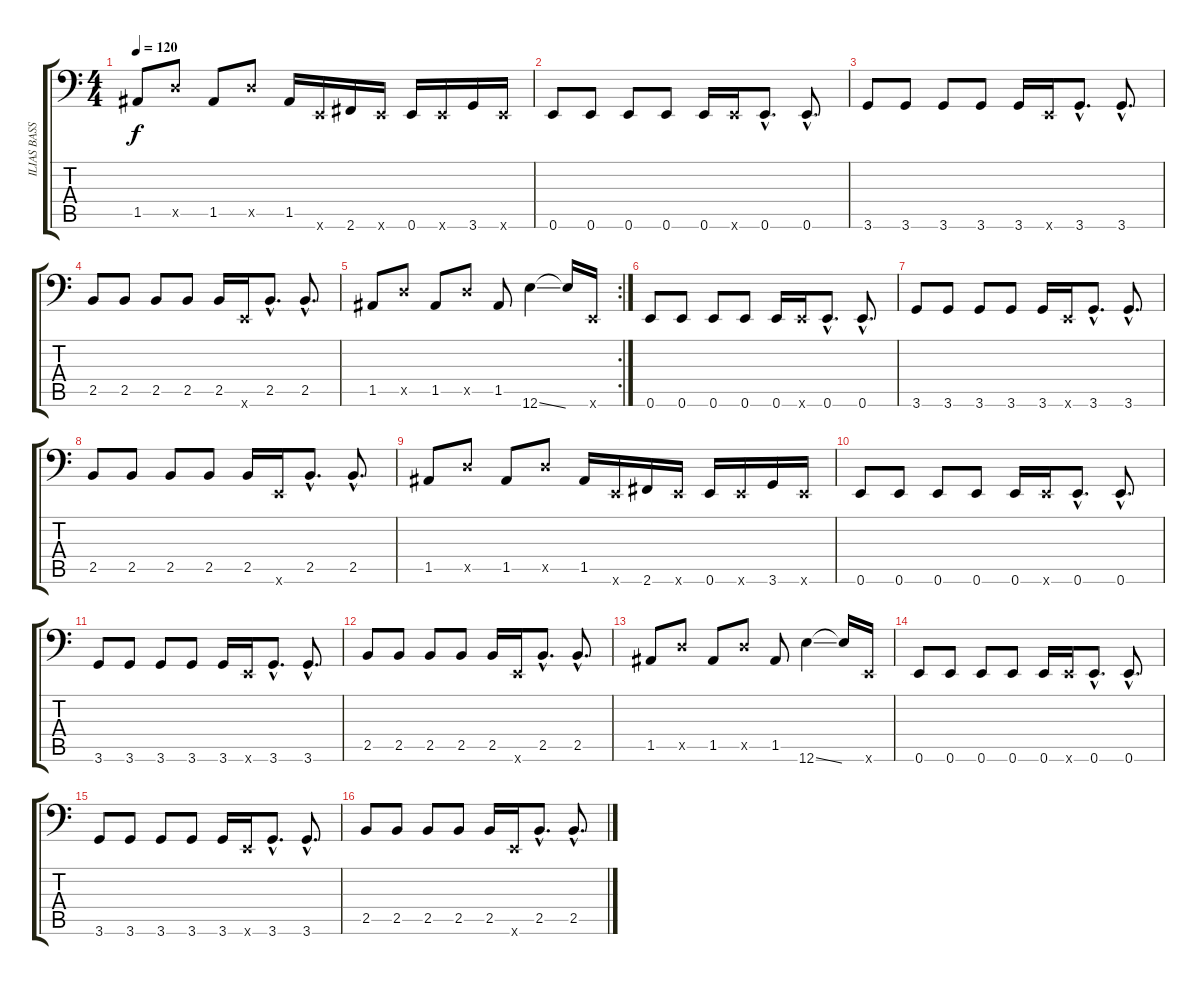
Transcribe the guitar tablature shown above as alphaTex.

\track ("ILIAS BASS" "ILIAS BASS") {instrument electricbasspick}
\staff {score tabs}
\tuning (E3 B2 G2 D2 A1 E1) {hide}
\ts (4 4)
\tempo 120
\clef f4
\ks c
1.5.8{dy f} 5.5{x}.8 1.5.8 5.5{x}.8 1.5.16 0.6{x}.16 2.6.16 0.6{x}.16 0.6.16 0.6{x}.16 3.6.16 0.6{x}.16 |
0.6.8 0.6.8 0.6.8 0.6.8 0.6.16 0.6{x}.16 0.6{hac}.8{d} 0.6{hac}.8{d} |
3.6.8 3.6.8 3.6.8 3.6.8 3.6.16 0.6{x}.16 3.6{hac}.8{d} 3.6{hac}.8{d} |
2.5.8 2.5.8 2.5.8 2.5.8 2.5.16 0.6{x}.16 2.5{hac}.8{d} 2.5{hac}.8{d} |
\rc 2
1.5.8 5.5{x}.8 1.5.8 5.5{x}.8 1.5.8 12.6{ss}.4 12.6{t}.16 0.6{x}.16 |
0.6.8 0.6.8 0.6.8 0.6.8 0.6.16 0.6{x}.16 0.6{hac}.8{d} 0.6{hac}.8{d} |
3.6.8 3.6.8 3.6.8 3.6.8 3.6.16 0.6{x}.16 3.6{hac}.8{d} 3.6{hac}.8{d} |
2.5.8 2.5.8 2.5.8 2.5.8 2.5.16 0.6{x}.16 2.5{hac}.8{d} 2.5{hac}.8{d} |
1.5.8 5.5{x}.8 1.5.8 5.5{x}.8 1.5.16 0.6{x}.16 2.6.16 0.6{x}.16 0.6.16 0.6{x}.16 3.6.16 0.6{x}.16 |
0.6.8 0.6.8 0.6.8 0.6.8 0.6.16 0.6{x}.16 0.6{hac}.8{d} 0.6{hac}.8{d} |
3.6.8 3.6.8 3.6.8 3.6.8 3.6.16 0.6{x}.16 3.6{hac}.8{d} 3.6{hac}.8{d} |
2.5.8 2.5.8 2.5.8 2.5.8 2.5.16 0.6{x}.16 2.5{hac}.8{d} 2.5{hac}.8{d} |
1.5.8 5.5{x}.8 1.5.8 5.5{x}.8 1.5.8 12.6{ss}.4 12.6{t}.16 0.6{x}.16 |
0.6.8 0.6.8 0.6.8 0.6.8 0.6.16 0.6{x}.16 0.6{hac}.8{d} 0.6{hac}.8{d} |
3.6.8 3.6.8 3.6.8 3.6.8 3.6.16 0.6{x}.16 3.6{hac}.8{d} 3.6{hac}.8{d} |
2.5.8 2.5.8 2.5.8 2.5.8 2.5.16 0.6{x}.16 2.5{hac}.8{d} 2.5{hac}.8{d}
